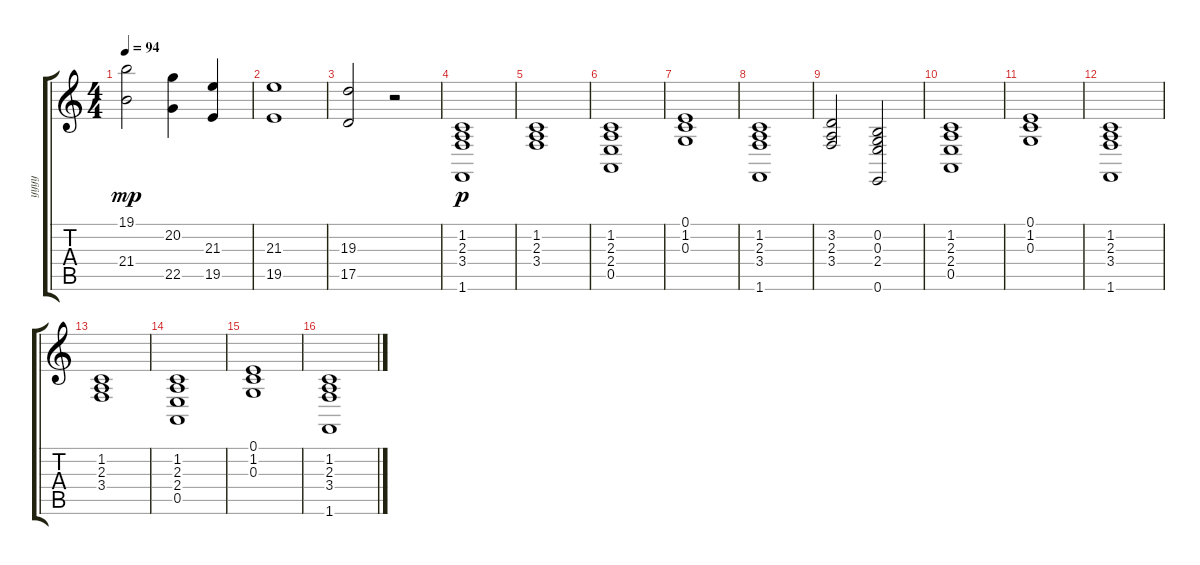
\track ("уууу" "уууу") {instrument stringensemble1}
\staff {score tabs}
\tuning (E4 B3 G3 D3 A2 E2) {hide}
\ts (4 4)
\tempo 94
\clef g2
\ks c
(19.1 21.4).2{dy mp} (20.2 22.5).4 (21.3 19.5).4 |
(21.3 19.5).1 |
(19.3 17.5).2 r.2 |
(1.2 2.3 3.4 1.6).1{dy p} |
(1.2 2.3 3.4).1 |
(1.2 2.3 2.4 0.5).1 |
(0.1 1.2 0.3).1 |
(1.2 2.3 3.4 1.6).1 |
(3.2 2.3 3.4).2 (0.2 0.3 2.4 0.6).2 |
(1.2 2.3 2.4 0.5).1 |
(0.1 1.2 0.3).1 |
(1.2 2.3 3.4 1.6).1 |
(1.2 2.3 3.4).1 |
(1.2 2.3 2.4 0.5).1 |
(0.1 1.2 0.3).1 |
(1.2 2.3 3.4 1.6).1
